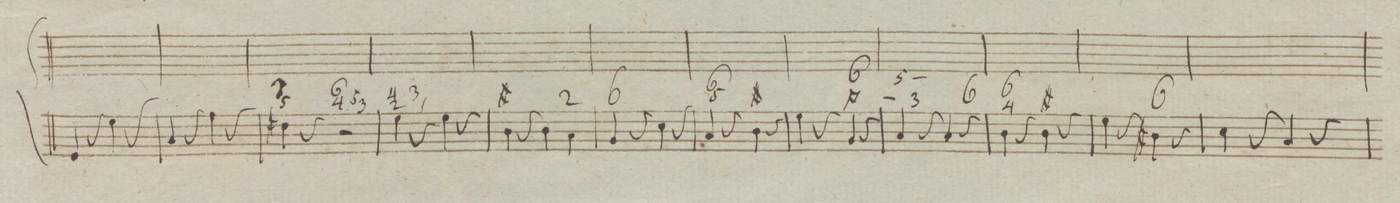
**kern	**fba
*I"Organo do Mszy Koronacyney	*
*clefF4	*
*k[]	*
*met(c)	*
*M4/4	*
4GG/	.
4r	.
4G\	.
4r	.
=79	=79
4C/	.
4r	.
4A\	.
4r	.
=80	=80
4F#X\	7 5
4r	.
2r	6 4
.	5 3
=81	=81
4G\	4 2
4r	3 1
4G\	.
4r	.
=82	=82
4D\	x #
4r	.
4D\	.
4C\	x 2
=83	=83
4BB/	x 6
4r	.
4E\	.
4r	.
=84	=84
4C/	6 5
4r	.
4D\	x #
4r	.
=85	=85
4G\	.
4r	.
4BB/	6 n
4r	.
=86	=86
4C/	5 _
4r	_ 3
4C/	x x
4r	x 6
=87	=87
4D\	6 4
4r	.
4D\	x #
4r	.
=88	=88
4G\	.
4r	.
4D#X\	x 6
4r	.
=89	=89
4E\	.
4r	.
4C/	.
4r	.
=90	=90
*-	*-
